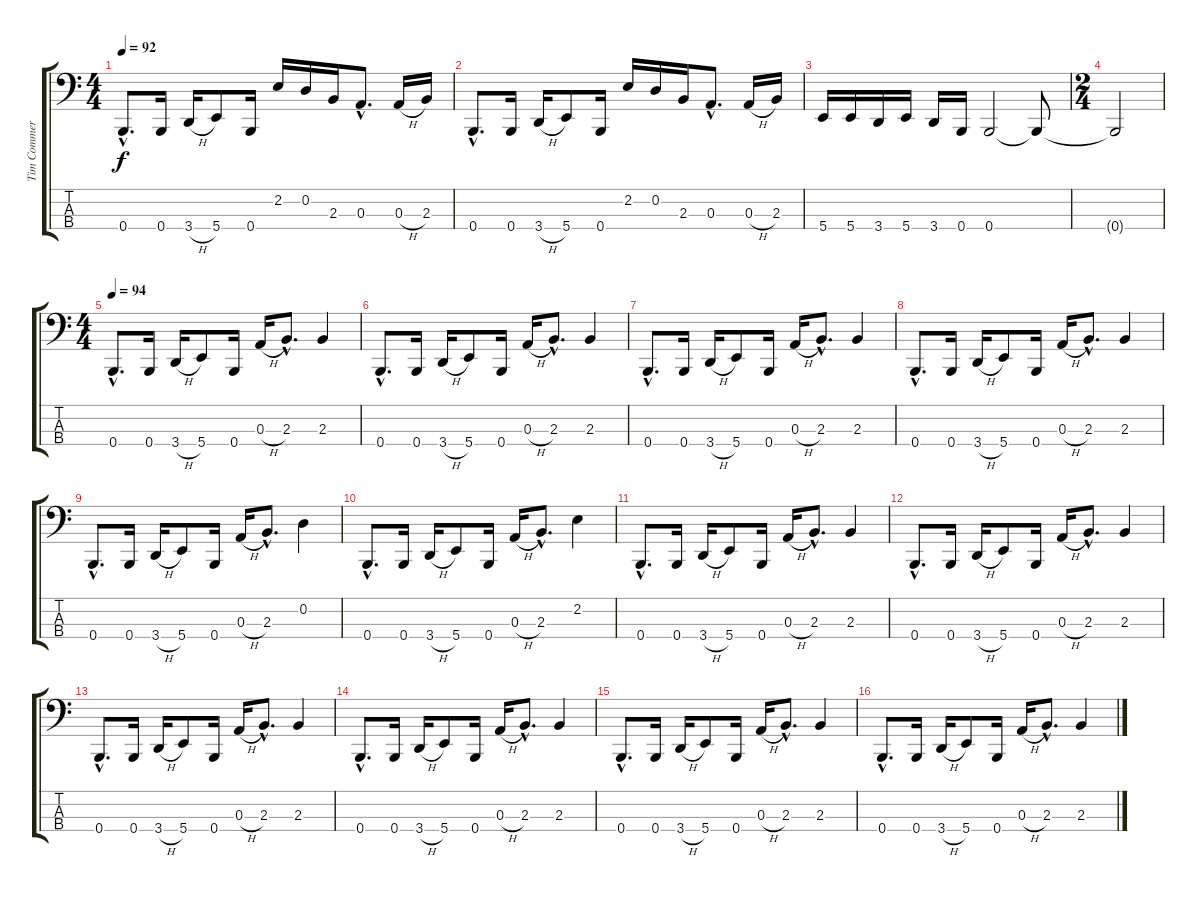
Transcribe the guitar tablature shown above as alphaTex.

\track ("Tim Commerford (Bass)" "Tim Commer") {instrument electricbasspick}
\staff {score tabs}
\tuning (G2 D2 A1 B0) {hide}
\ts (4 4)
\tempo 92
\clef f4
\ks c
0.4{hac}.8{d dy f} 0.4.16 3.4{h}.16 5.4.8 0.4.16 2.2.16 0.2.16 2.3.16 0.3{hac}.8{d} 0.3{h}.16 2.3.16 |
0.4{hac}.8{d} 0.4.16 3.4{h}.16 5.4.8 0.4.16 2.2.16 0.2.16 2.3.16 0.3{hac}.8{d} 0.3{h}.16 2.3.16 |
5.4.16 5.4.16 3.4.16 5.4.16 3.4.16 0.4.16 0.4.2 0.4{t}.8 |
\ts (2 4)
0.4{t}.2 |
\ts (4 4)
\tempo 94
0.4{hac}.8{d} 0.4.16 3.4{h}.16 5.4.8 0.4.16 0.3{h}.16 2.3{hac}.8{d} 2.3.4 |
0.4{hac}.8{d} 0.4.16 3.4{h}.16 5.4.8 0.4.16 0.3{h}.16 2.3{hac}.8{d} 2.3.4 |
0.4{hac}.8{d} 0.4.16 3.4{h}.16 5.4.8 0.4.16 0.3{h}.16 2.3{hac}.8{d} 2.3.4 |
0.4{hac}.8{d} 0.4.16 3.4{h}.16 5.4.8 0.4.16 0.3{h}.16 2.3{hac}.8{d} 2.3.4 |
0.4{hac}.8{d} 0.4.16 3.4{h}.16 5.4.8 0.4.16 0.3{h}.16 2.3{hac}.8{d} 0.2.4 |
0.4{hac}.8{d} 0.4.16 3.4{h}.16 5.4.8 0.4.16 0.3{h}.16 2.3{hac}.8{d} 2.2.4 |
0.4{hac}.8{d} 0.4.16 3.4{h}.16 5.4.8 0.4.16 0.3{h}.16 2.3{hac}.8{d} 2.3.4 |
0.4{hac}.8{d} 0.4.16 3.4{h}.16 5.4.8 0.4.16 0.3{h}.16 2.3{hac}.8{d} 2.3.4 |
0.4{hac}.8{d} 0.4.16 3.4{h}.16 5.4.8 0.4.16 0.3{h}.16 2.3{hac}.8{d} 2.3.4 |
0.4{hac}.8{d} 0.4.16 3.4{h}.16 5.4.8 0.4.16 0.3{h}.16 2.3{hac}.8{d} 2.3.4 |
0.4{hac}.8{d} 0.4.16 3.4{h}.16 5.4.8 0.4.16 0.3{h}.16 2.3{hac}.8{d} 2.3.4 |
0.4{hac}.8{d} 0.4.16 3.4{h}.16 5.4.8 0.4.16 0.3{h}.16 2.3{hac}.8{d} 2.3.4
